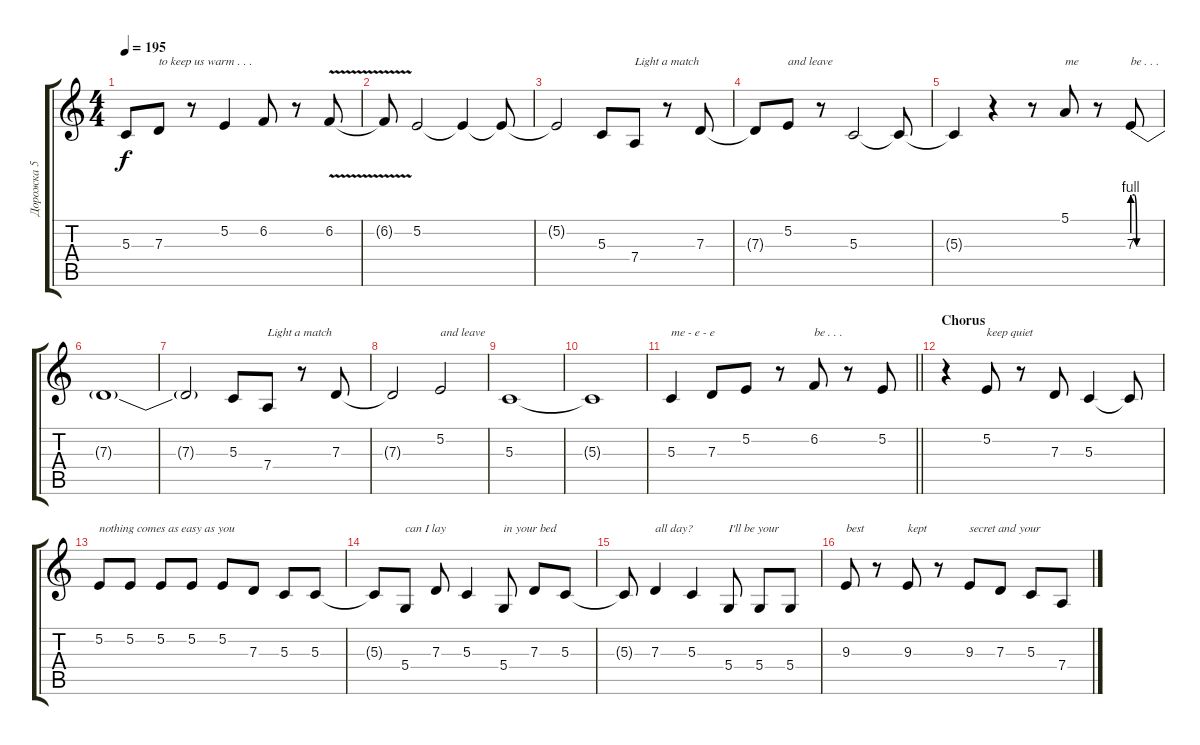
\track ("Дорожка 5" "Дорожка 5") {instrument altosax}
\staff {score tabs}
\tuning (E4 B3 G3 D3 A2 E2) {hide}
\ts (4 4)
\tempo 195
\clef g2
\ks c
5.3{t}.8{dy f} 7.3.8{txt "to keep us warm . . ."} r.8 5.2.4 6.2.8 r.8 6.2{v}.8 |
6.2{t}.8 5.2.2 5.2{t}.4 5.2{t}.8 |
5.2{t}.2 5.3.8 7.4.8{txt "Light a match"} r.8 7.3.8 |
7.3{t}.8 5.2.8{txt "and leave"} r.8 5.3.2 5.3{t}.8 |
5.3{t}.4 r.4 r.8 5.1.8{txt "me"} r.8 7.3{be (custom 0 4 4 4 9 0 13 0 18 0 40 0 60 0)}.8{txt "be . . ."} |
7.3{t}.1 |
7.3{t}.2 5.3.8 7.4.8{txt "Light a match"} r.8 7.3.8 |
7.3{t}.2 5.2.2{txt "and leave"} |
5.3.1 |
5.3{t}.1 |
\barLineRight lightlight
5.3.4{txt "me - e - e"} 7.3.8 5.2.8 r.8 6.2.8{txt "be . . ."} r.8 5.2.8 |
\section ("" "Chorus")
r.4 5.2.8{txt "keep quiet"} r.8 7.3.8 5.3.4 5.3{t}.8 |
5.2.8{txt "nothing comes as easy as you"} 5.2.8 5.2.8 5.2.8 5.2.8 7.3.8 5.3.8 5.3.8 |
5.3{t}.8 5.4.8{txt "can I lay"} 7.3.8 5.3.4 5.4.8{txt "in your bed"} 7.3.8 5.3.8 |
5.3{t}.8 7.3.4{txt "all day?"} 5.3.4 5.4.8{txt "I'll be your"} 5.4.8 5.4.8 |
9.3.8{txt "best"} r.8 9.3.8{txt "kept"} r.8 9.3.8{txt "secret and your"} 7.3.8 5.3.8 7.4.8
